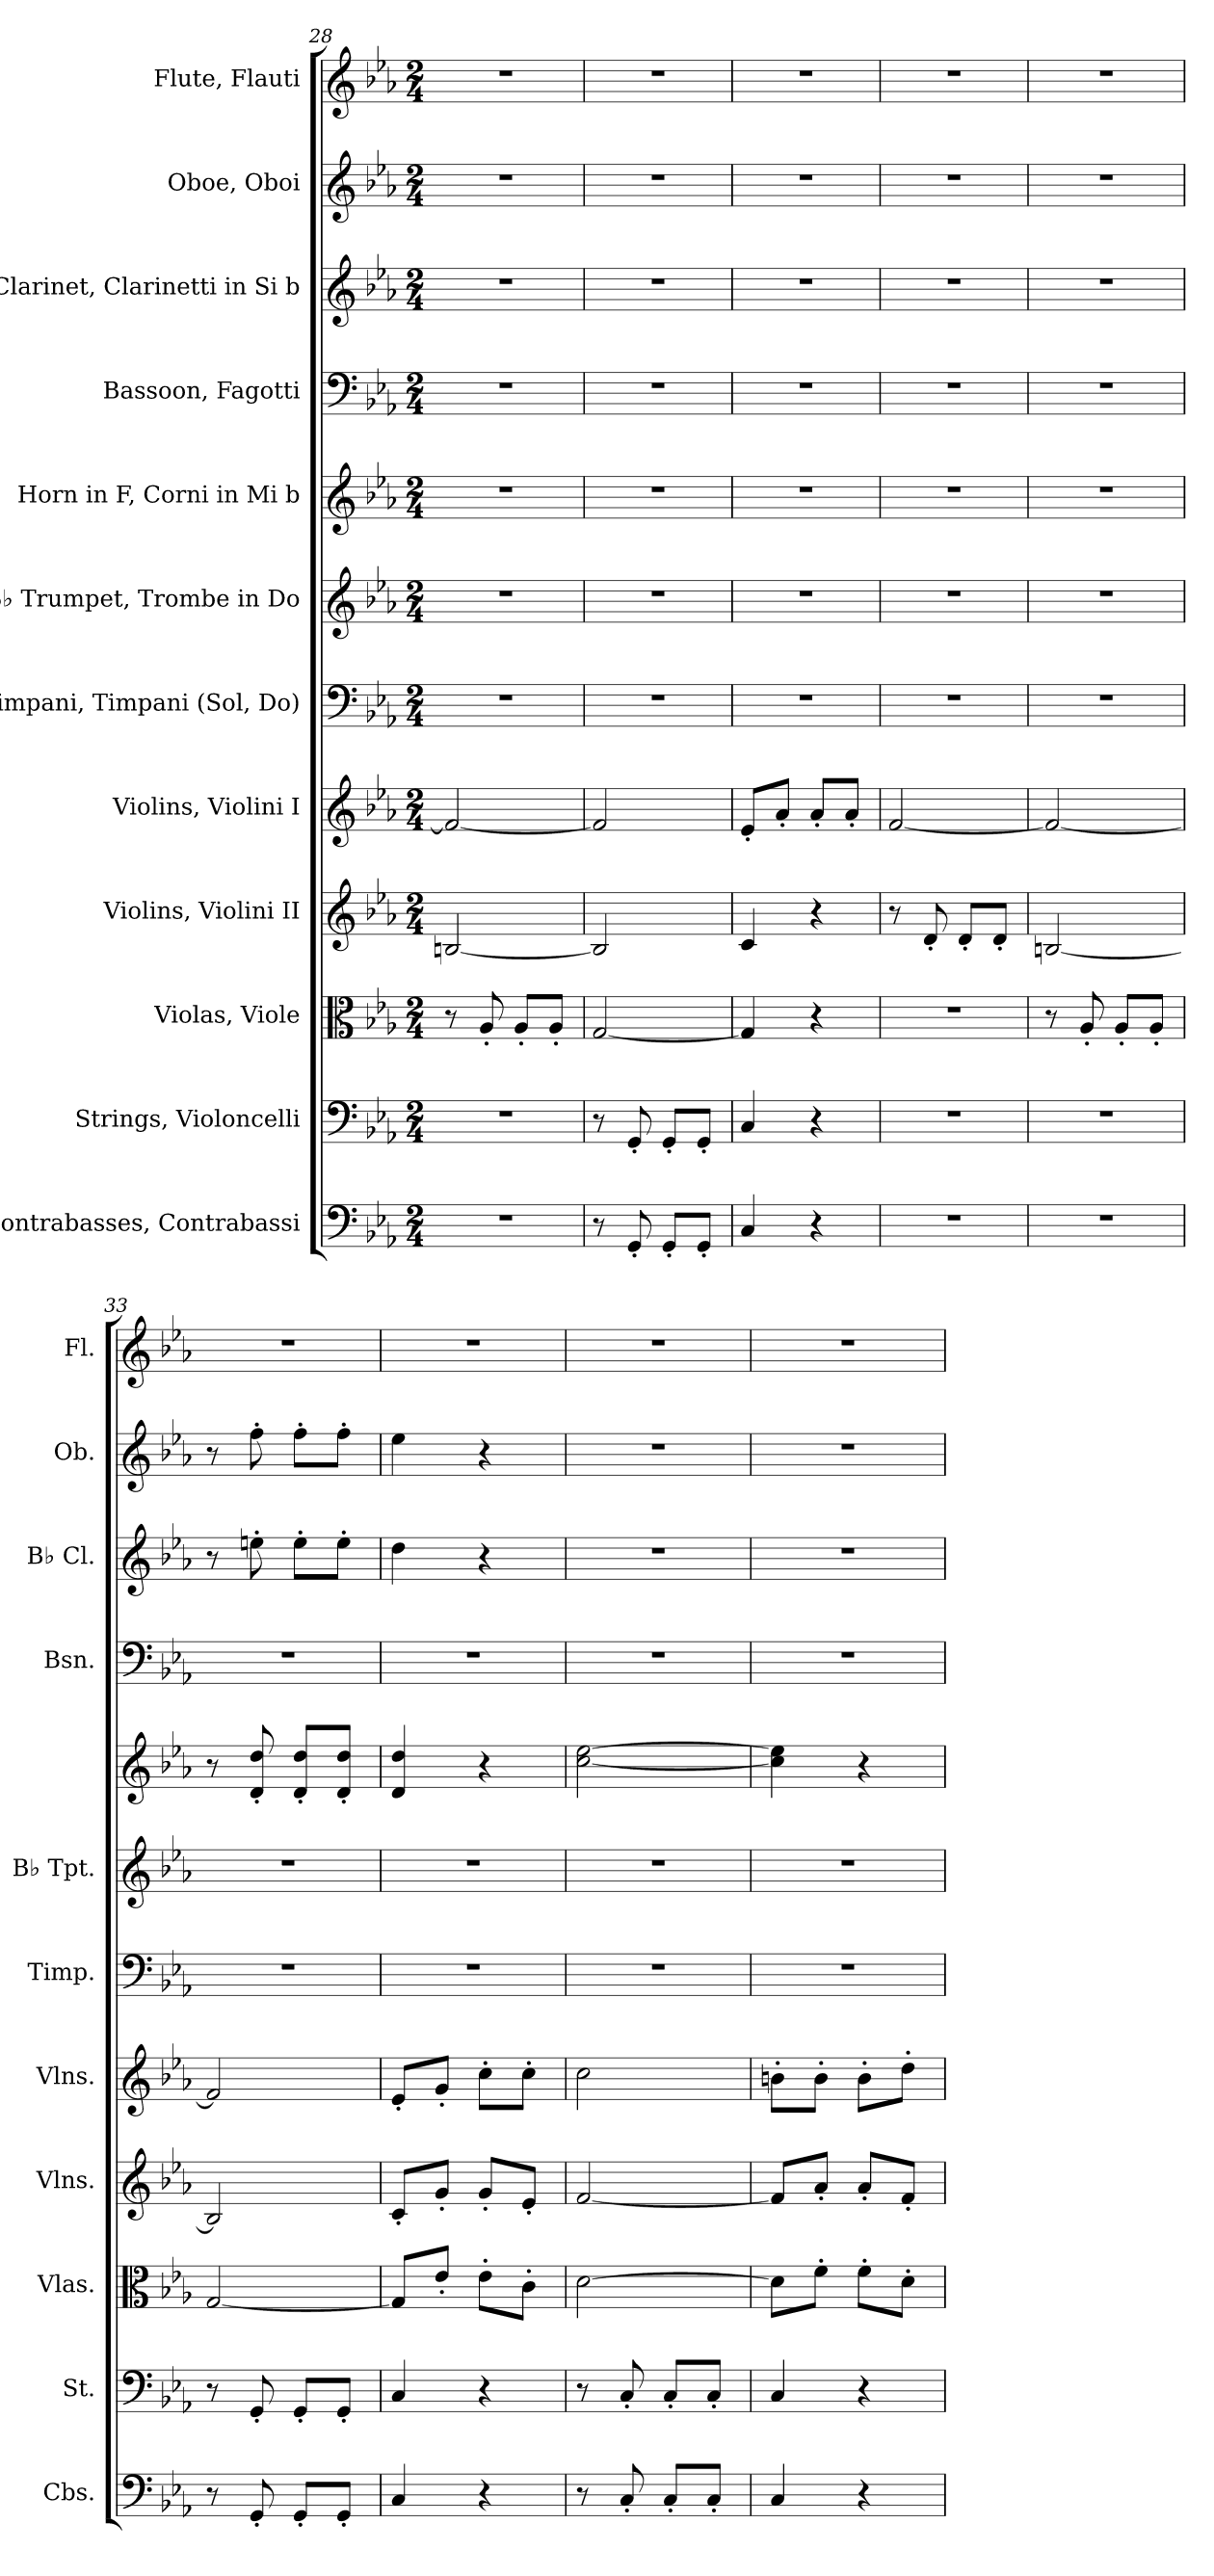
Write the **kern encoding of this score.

**kern	**kern	**kern	**kern	**kern	**kern	**kern	**kern	**kern	**kern	**kern	**kern
*part12	*part11	*part10	*part9	*part8	*part7	*part6	*part5	*part4	*part3	*part2	*part1
*staff12	*staff11	*staff10	*staff9	*staff8	*staff7	*staff6	*staff5	*staff4	*staff3	*staff2	*staff1
*I"Contrabasses, Contrabassi	*I"Strings, Violoncelli	*I"Violas, Viole	*I"Violins, Violini II	*I"Violins, Violini I	*I"Timpani, Timpani (Sol, Do)	*I"B♭ Trumpet, Trombe in Do	*I"Horn in F, Corni in Mi b	*I"Bassoon, Fagotti	*I"B♭ Clarinet, Clarinetti in Si b	*I"Oboe, Oboi	*I"Flute, Flauti
*I'Cbs.	*I'St.	*I'Vlas.	*I'Vlns.	*I'Vlns.	*I'Timp.	*I'B♭ Tpt.	*	*I'Bsn.	*I'B♭ Cl.	*I'Ob.	*I'Fl.
*clefF4	*clefF4	*clefC3	*clefG2	*clefG2	*clefF4	*clefG2	*clefG2	*clefF4	*clefG2	*clefG2	*clefG2
*ITrd7c12	*	*	*	*	*	*ITrd1c2	*ITrd4c7	*	*ITrd1c2	*	*
*k[b-e-a-]	*k[b-e-a-]	*k[b-e-a-]	*k[b-e-a-]	*k[b-e-a-]	*k[b-e-a-]	*k[b-e-a-d-g-]	*k[b-e-a-d-]	*k[b-e-a-]	*k[b-e-a-d-g-]	*k[b-e-a-]	*k[b-e-a-]
*M2/4	*M2/4	*M2/4	*M2/4	*M2/4	*M2/4	*M2/4	*M2/4	*M2/4	*M2/4	*M2/4	*M2/4
=28	=28	=28	=28	=28	=28	=28	=28	=28	=28	=28	=28
2r	2r	8r	[2Bn/	2f/_	2r	2r	2r	2r	2r	2r	2r
.	.	8A-'/	.	.	.	.	.	.	.	.	.
.	.	8A-'/L	.	.	.	.	.	.	.	.	.
.	.	8A-'/J	.	.	.	.	.	.	.	.	.
=29	=29	=29	=29	=29	=29	=29	=29	=29	=29	=29	=29
8r	8r	[2G/	2B/]	2f/]	2r	2r	2r	2r	2r	2r	2r
8GGG'/	8GG'/	.	.	.	.	.	.	.	.	.	.
8GGG'/L	8GG'/L	.	.	.	.	.	.	.	.	.	.
8GGG'/J	8GG'/J	.	.	.	.	.	.	.	.	.	.
=30	=30	=30	=30	=30	=30	=30	=30	=30	=30	=30	=30
4CC/	4C/	4G/]	4c/	8e-'/L	2r	2r	2r	2r	2r	2r	2r
.	.	.	.	8a-'/J	.	.	.	.	.	.	.
4r	4r	4r	4r	8a-'/L	.	.	.	.	.	.	.
.	.	.	.	8a-'/J	.	.	.	.	.	.	.
=31	=31	=31	=31	=31	=31	=31	=31	=31	=31	=31	=31
2r	2r	2r	8r	[2f/	2r	2r	2r	2r	2r	2r	2r
.	.	.	8d'/	.	.	.	.	.	.	.	.
.	.	.	8d'/L	.	.	.	.	.	.	.	.
.	.	.	8d'/J	.	.	.	.	.	.	.	.
=32	=32	=32	=32	=32	=32	=32	=32	=32	=32	=32	=32
2r	2r	8r	[2Bn/	2f/_	2r	2r	2r	2r	2r	2r	2r
.	.	8A-'/	.	.	.	.	.	.	.	.	.
.	.	8A-'/L	.	.	.	.	.	.	.	.	.
.	.	8A-'/J	.	.	.	.	.	.	.	.	.
!!LO:PB:g=z
=33	=33	=33	=33	=33	=33	=33	=33	=33	=33	=33	=33
8r	8r	[2G/	2B/]	2f/]	2r	2r	8r	2r	8r	8r	2r
8GGG'/	8GG'/	.	.	.	.	.	8G/' 8g/'	.	8ddn'\	8ff'\	.
8GGG'/L	8GG'/L	.	.	.	.	.	8G/' 8g/'L	.	8dd'\L	8ff'\L	.
8GGG'/J	8GG'/J	.	.	.	.	.	8G/' 8g/'J	.	8dd'\J	8ff'\J	.
=34	=34	=34	=34	=34	=34	=34	=34	=34	=34	=34	=34
4CC/	4C/	8G/L]	8c'/L	8e-'/L	2r	2r	4G/ 4g/	2r	4cc\	4ee-\	2r
.	.	8e-'/J	8g'/J	8g'/J	.	.	.	.	.	.	.
4r	4r	8e-'\L	8g'/L	8cc'\L	.	.	4r	.	4r	4r	.
.	.	8c'\J	8e-'/J	8cc'\J	.	.	.	.	.	.	.
=35	=35	=35	=35	=35	=35	=35	=35	=35	=35	=35	=35
*	*	*	*	*	*	*	*	*	*	*	*MM177
8r	8r	[2d\	[2f/	2cc\	2r	2r	[2f\ [2a-\	2r	2r	2r	2r
8CC'/	8C'/	.	.	.	.	.	.	.	.	.	.
8CC'/L	8C'/L	.	.	.	.	.	.	.	.	.	.
8CC'/J	8C'/J	.	.	.	.	.	.	.	.	.	.
=36	=36	=36	=36	=36	=36	=36	=36	=36	=36	=36	=36
4CC/	4C/	8d\L]	8f/L]	8bn'\L	2r	2r	4f\] 4a-\]	2r	2r	2r	2r
.	.	8f'\J	8a-'/J	8b'\J	.	.	.	.	.	.	.
4r	4r	8f'\L	8a-'/L	8b'\L	.	.	4r	.	.	.	.
.	.	8d'\J	8f'/J	8dd'\J	.	.	.	.	.	.	.
=	=	=	=	=	=	=	=	=	=	=	=
*-	*-	*-	*-	*-	*-	*-	*-	*-	*-	*-	*-
